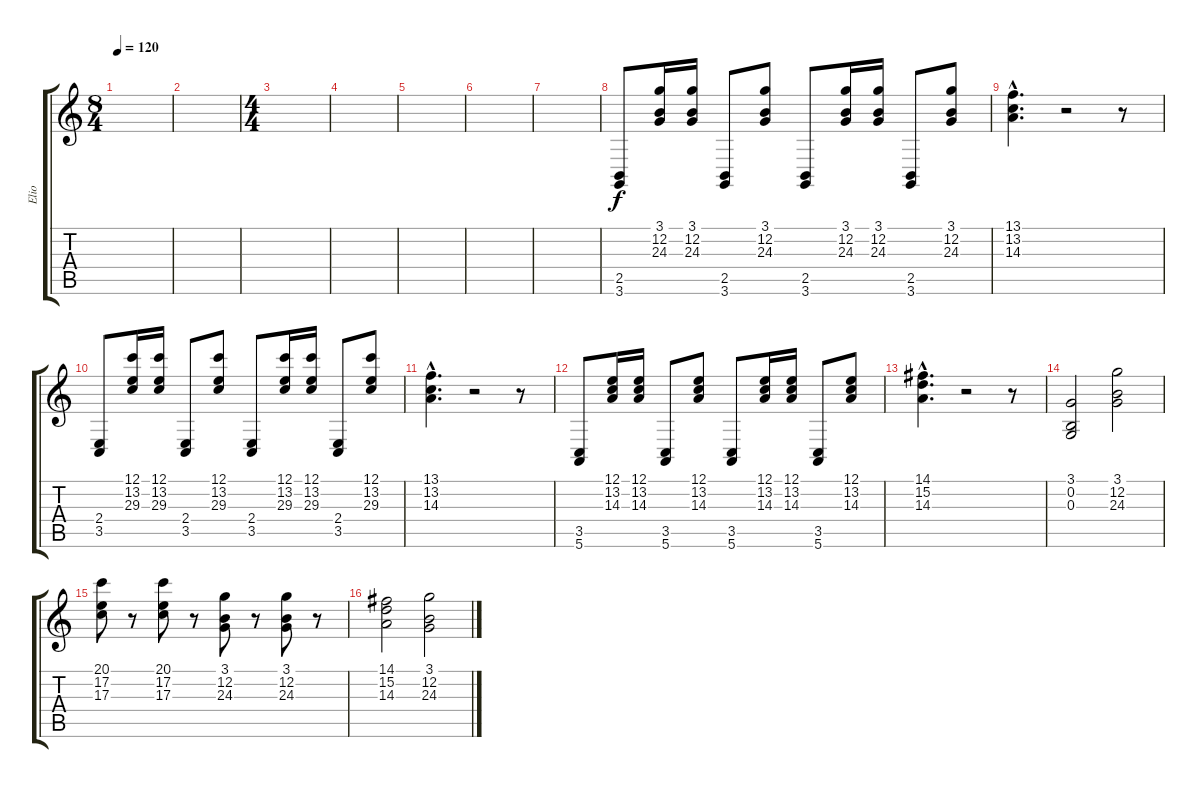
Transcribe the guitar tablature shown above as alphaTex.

\track ("Elio" "Elio") {instrument drawbarorgan}
\staff {score tabs}
\tuning (E4 B3 G3 D3 A2 E2) {hide}
\ts (8 4)
\tempo 120
\clef g2
\ks c
|
|
\ts (4 4)
|
|
|
|
|
(2.5 3.6).8 (3.1 12.2 24.3).16 (3.1 12.2 24.3).16 (2.5 3.6).8 (3.1 12.2 24.3).8 (2.5 3.6).8 (3.1 12.2 24.3).16 (3.1 12.2 24.3).16 (2.5 3.6).8 (3.1 12.2 24.3).8 |
(13.1{hac} 13.2{hac} 14.3{hac}).4{d} r.2 r.8 |
(2.4 3.5).8 (12.1 13.2 29.3).16 (12.1 13.2 29.3).16 (2.4 3.5).8 (12.1 13.2 29.3).8 (2.4 3.5).8 (12.1 13.2 29.3).16 (12.1 13.2 29.3).16 (2.4 3.5).8 (12.1 13.2 29.3).8 |
(13.1{hac} 13.2{hac} 14.3{hac}).4{d} r.2 r.8 |
(3.5 5.6).8 (12.1 13.2 14.3).16 (12.1 13.2 14.3).16 (3.5 5.6).8 (12.1 13.2 14.3).8 (3.5 5.6).8 (12.1 13.2 14.3).16 (12.1 13.2 14.3).16 (3.5 5.6).8 (12.1 13.2 14.3).8 |
(14.1{hac} 15.2{hac} 14.3{hac}).4{d} r.2 r.8 |
(3.1 0.2 0.3).2 (3.1 12.2 24.3).2 |
(20.1 17.2 17.3).8 r.8 (20.1 17.2 17.3).8 r.8 (3.1 12.2 24.3).8 r.8 (3.1 12.2 24.3).8 r.8 |
(14.1 15.2 14.3).2 (3.1 12.2 24.3).2
